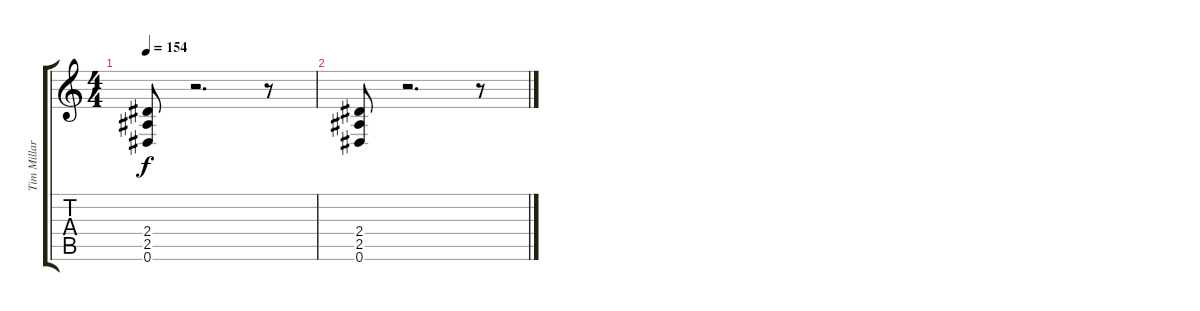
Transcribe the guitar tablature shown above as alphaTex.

\track ("Tim Millar - Rythm Guitar" "Tim Millar") {instrument distortionguitar bank 255}
\staff {score tabs}
\tuning (Eb4 Bb3 Gb3 Db3 Ab2 Eb2) {hide}
\ts (4 4)
\tempo 155
\tempo 154
\clef g2
\ks c
(2.4 2.5 0.6).8{dy f} r.2{d} r.8 |
(2.4 2.5 0.6).8 r.2{d} r.8
